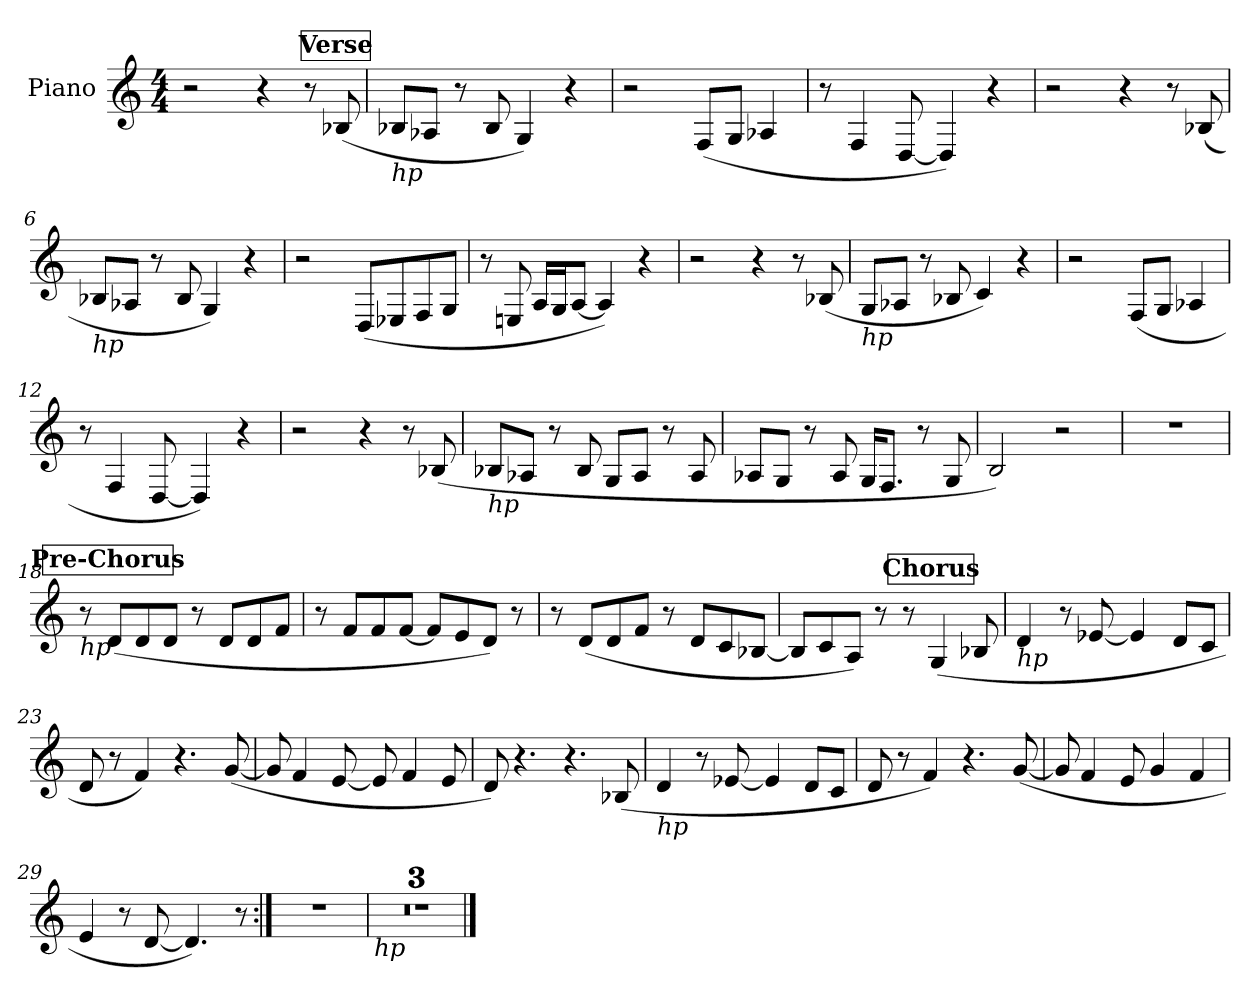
**kern
*part1
*staff1
*I"Piano
*I'Pno.
*clefG2
*k[]
*M4/4
!!LO:REH:place=s1:a:B:fs=14:t=Verse:qo=3.5
=1
2r
4r
8r
(<8B-X/
=2
!LO:TX:b:i:t=hp
8B-X/L
8A-X/J
8r
8B-/
4G/)
4r
=3
2r
(<8F/L
8G/J
4A-X/
=4
8r
4F/
[8D/
4D/])
4r
=5
2r
4r
8r
(<8B-X/
=6
!LO:TX:b:i:t=hp
8B-X/L
8A-X/J
8r
8B-/
4G/)
4r
=7
2r
(<8D/L
8E-X/
8F/
8G/J
=8
8r
8En/
16A/LL
16G/J
[8A/J
4A/])
4r
=9
2r
4r
8r
(<8B-X/
=10
!LO:TX:b:i:t=hp
8G/L
8A-X/J
8r
8B-X/
4c/)
4r
=11
2r
(<8F/L
8G/J
4A-X/
=12
8r
4F/
[8D/
4D/])
4r
=13
2r
4r
8r
(<8B-X/
=14
!LO:TX:b:i:t=hp
8B-X/L
8A-X/J
8r
8B-/
8G/L
8A-/J
8r
8A-/
=15
8A-X/L
8G/J
8r
8A-/
16G/KL
8.F/J
8r
8G/
=16
2B/)
2r
=17
1r
!!LO:REH:place=s1:a:B:fs=14:t=Pre-Chorus:qo=0.5
=18
!LO:TX:b:i:t=hp
8r
(<8d/L
8d/
8d/J
8r
8d/L
8d/
8f/J
=19
8r
8f/L
8f/
[8f/J
8f/L]
8e/
8d/J)
8r
=20
8r
(<8d/L
8d/
8f/J
8r
8d/L
8c/
[8B-X/J
!!LO:REH:place=s1:a:B:fs=14:t=Chorus:qo=2.5
=21
8B-/L]
8c/
8A/J)
8r
8r
(<4G/
8B-X/
=22
!LO:TX:b:i:t=hp
4d/
8r
[8e-X/
4e-/]
8d/L
8c/J
=23
8d/
8r
4f/)
4.r
(<[8g/
=24
8g/]
4f/
[8e/
8e/]
4f/
8e/
=25
8d/)
4.r
4.r
(<8B-X/
=26
!LO:TX:b:i:t=hp
4d/
8r
[8e-X/
4e-/]
8d/L
8c/J
=27
8d/
8r
4f/)
4.r
(<[8g/
=28
8g/]
4f/
8e/
4g/
4f/
=29
4e/
8r
[8d/
4.d/])
8r
=30:|!
1r
=31
!LO:TX:b:i:t=hp
1r
=32
1r
=33
1r
==
*-
